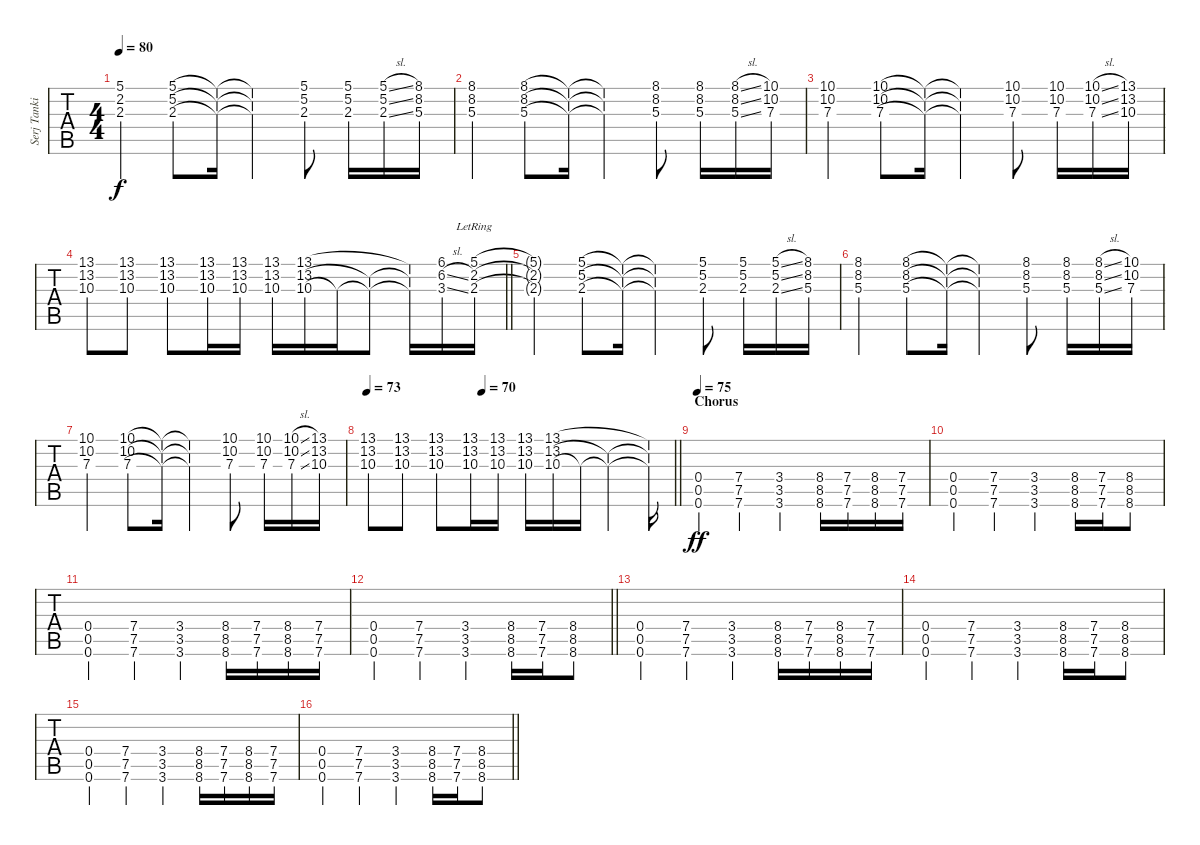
\track ("Serj Tankian (riff guitar)" "Serj Tanki") {instrument overdrivenguitar}
\staff {tabs}
\tuning (E4 B3 G3 D3 A2 D2) {hide}
\ts (4 4)
\tempo 80
\clef g2
\ks c
(5.1{t} 2.2{t} 2.3{t}).4{dy f} (5.1 5.2 2.3).8 (5.1{t} 5.2{t} 2.3{t}).16 (5.1{t} 5.2{t} 2.3{t}).4 (5.1 5.2 2.3).8 (5.1 5.2 2.3).16 (5.1{sl} 5.2{sl} 2.3{sl}).16 (8.1 8.2 5.3).16 |
(8.1 8.2 5.3).4 (8.1 8.2 5.3).8 (8.1{t} 8.2{t} 5.3{t}).16 (8.1{t} 8.2{t} 5.3{t}).4 (8.1 8.2 5.3).8 (8.1 8.2 5.3).16 (8.1{sl} 8.2{sl} 5.3{sl}).16 (10.1 10.2 7.3).16 |
(10.1 10.2 7.3).4 (10.1 10.2 7.3).8 (10.1{t} 10.2{t} 7.3{t}).16 (10.1{t} 10.2{t} 7.3{t}).4 (10.1 10.2 7.3).8 (10.1 10.2 7.3).16 (10.1{sl} 10.2{sl} 7.3{sl}).16 (13.1 13.2 10.3).16 |
\barLineRight lightlight
(13.1 13.2 10.3).8 (13.1 13.2 10.3).8 (13.1 13.2 10.3).8 (13.1 13.2 10.3).16 (13.1 13.2 10.3).16 (13.1 13.2 10.3).16 (13.1 13.2 10.3).16 10.3{t}.16 (13.2{t} 10.3{t}).8 (13.1{t} 13.2{t} 10.3{t}).16 (6.1 6.2{sl} 3.3{sl}).16 (5.1{lr} 2.2 2.3).16 |
(5.1{t} 2.2{t} 2.3{t}).4 (5.1 5.2 2.3).8 (5.1{t} 5.2{t} 2.3{t}).16 (5.1{t} 5.2{t} 2.3{t}).4 (5.1 5.2 2.3).8 (5.1 5.2 2.3).16 (5.1{sl} 5.2{sl} 2.3{sl}).16 (8.1 8.2 5.3).16 |
(8.1 8.2 5.3).4 (8.1 8.2 5.3).8 (8.1{t} 8.2{t} 5.3{t}).16 (8.1{t} 8.2{t} 5.3{t}).4 (8.1 8.2 5.3).8 (8.1 8.2 5.3).16 (8.1{sl} 8.2{sl} 5.3{sl}).16 (10.1 10.2 7.3).16 |
(10.1 10.2 7.3).4 (10.1 10.2 7.3).8 (10.1{t} 10.2{t} 7.3{t}).16 (10.1{t} 10.2{t} 7.3{t}).4 (10.1 10.2 7.3).8 (10.1 10.2 7.3).16 (10.1{sl} 10.2{sl} 7.3{sl}).16 (13.1 13.2 10.3).16 |
\tempo 73
\tempo (70 0.375)
\barLineRight lightlight
(13.1 13.2 10.3).8 (13.1 13.2 10.3).8 (13.1 13.2 10.3).8 (13.1 13.2 10.3).16 (13.1 13.2 10.3).16 (13.1 13.2 10.3).16 (13.1 13.2 10.3).16 10.3{t}.16 (13.2{t} 10.3{t}).4 (13.1{t} 13.2{t} 10.3{t}).16 |
\section ("" "Chorus")
\tempo 75
(0.4 0.5 0.6).4{dy ff volume 16 instrument overdrivenguitar} (7.4 7.5 7.6).4 (3.4 3.5 3.6).4 (8.4 8.5 8.6).16 (7.4 7.5 7.6).16 (8.4 8.5 8.6).16 (7.4 7.5 7.6).16 |
(0.4 0.5 0.6).4 (7.4 7.5 7.6).4 (3.4 3.5 3.6).4 (8.4 8.5 8.6).16 (7.4 7.5 7.6).16 (8.4 8.5 8.6).8 |
(0.4 0.5 0.6).4 (7.4 7.5 7.6).4 (3.4 3.5 3.6).4 (8.4 8.5 8.6).16 (7.4 7.5 7.6).16 (8.4 8.5 8.6).16 (7.4 7.5 7.6).16 |
\barLineRight lightlight
(0.4 0.5 0.6).4 (7.4 7.5 7.6).4 (3.4 3.5 3.6).4 (8.4 8.5 8.6).16 (7.4 7.5 7.6).16 (8.4 8.5 8.6).8 |
(0.4 0.5 0.6).4 (7.4 7.5 7.6).4 (3.4 3.5 3.6).4 (8.4 8.5 8.6).16 (7.4 7.5 7.6).16 (8.4 8.5 8.6).16 (7.4 7.5 7.6).16 |
(0.4 0.5 0.6).4 (7.4 7.5 7.6).4 (3.4 3.5 3.6).4 (8.4 8.5 8.6).16 (7.4 7.5 7.6).16 (8.4 8.5 8.6).8 |
(0.4 0.5 0.6).4 (7.4 7.5 7.6).4 (3.4 3.5 3.6).4 (8.4 8.5 8.6).16 (7.4 7.5 7.6).16 (8.4 8.5 8.6).16 (7.4 7.5 7.6).16 |
\barLineRight lightlight
(0.4 0.5 0.6).4 (7.4 7.5 7.6).4 (3.4 3.5 3.6).4 (8.4 8.5 8.6).16 (7.4 7.5 7.6).16 (8.4 8.5 8.6).8
